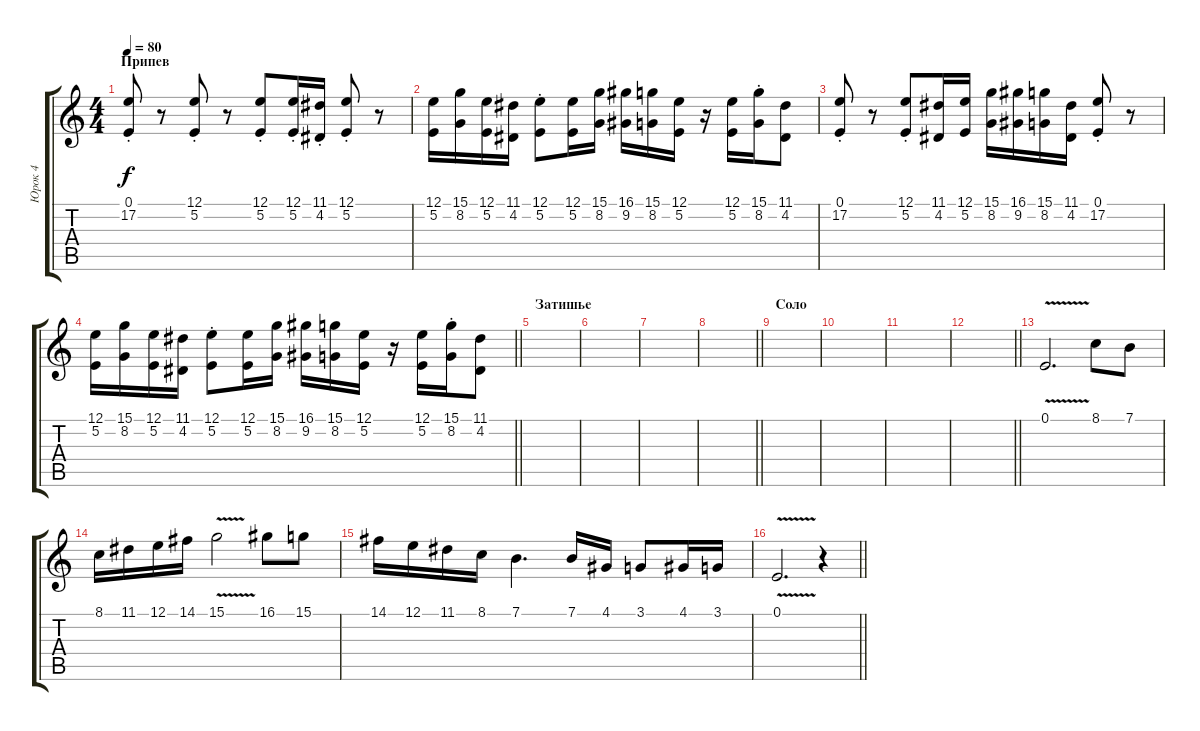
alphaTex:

\track ("Юрок 4" "Юрок 4") {instrument clarinet}
\staff {score tabs}
\tuning (E4 B3 G3 D3 A2 D2) {hide}
\ts (4 4)
\section ("" "Припев")
\tempo 80
\clef g2
\ks c
(0.1{st} 17.2{st}).8{dy f volume 14 instrument stringensemble1} r.8 (12.1{st} 5.2{st}).8 r.8 (12.1{st} 5.2{st}).8 (12.1 5.2{st}).16 (11.1 4.2{st}).16 (12.1{st} 5.2{st}).8 r.8 |
(12.1 5.2).16 (15.1 8.2).16 (12.1 5.2).16 (11.1 4.2).16 (12.1{st} 5.2{st}).8 (12.1 5.2).16 (15.1 8.2).16 (16.1 9.2).16 (15.1 8.2).16 (12.1 5.2).16 r.16 (12.1 5.2).16 (15.1 8.2{st}).16 (11.1 4.2).8 |
(0.1{st} 17.2{st}).8 r.8 (12.1{st} 5.2{st}).8 (11.1 4.2).16 (12.1 5.2).16 (15.1 8.2).16 (16.1 9.2).16 (15.1 8.2).16 (11.1 4.2).16 (0.1{st} 17.2{st}).8 r.8 |
\barLineRight lightlight
(12.1 5.2).16 (15.1 8.2).16 (12.1 5.2).16 (11.1 4.2).16 (12.1{st} 5.2{st}).8 (12.1 5.2).16 (15.1 8.2).16 (16.1 9.2).16 (15.1 8.2).16 (12.1 5.2).16 r.16 (12.1 5.2).16 (15.1 8.2{st}).16 (11.1 4.2).8 |
\section ("" "Затишье")
|
|
|
\barLineRight lightlight
|
\section ("" "Соло")
|
|
|
\barLineRight lightlight
|
0.1{v}.2{d volume 13 instrument lead2sawtooth} 8.1.8 7.1.8 |
8.1.16 11.1.16 12.1.16 14.1.16 15.1{v}.2 16.1.8 15.1.8 |
14.1.16 12.1.16 11.1.16 8.1.16 7.1.4{d} 7.1.16 4.1.16 3.1.8 4.1.16 3.1.16 |
\barLineRight lightlight
0.1{v}.2{d} r.4
